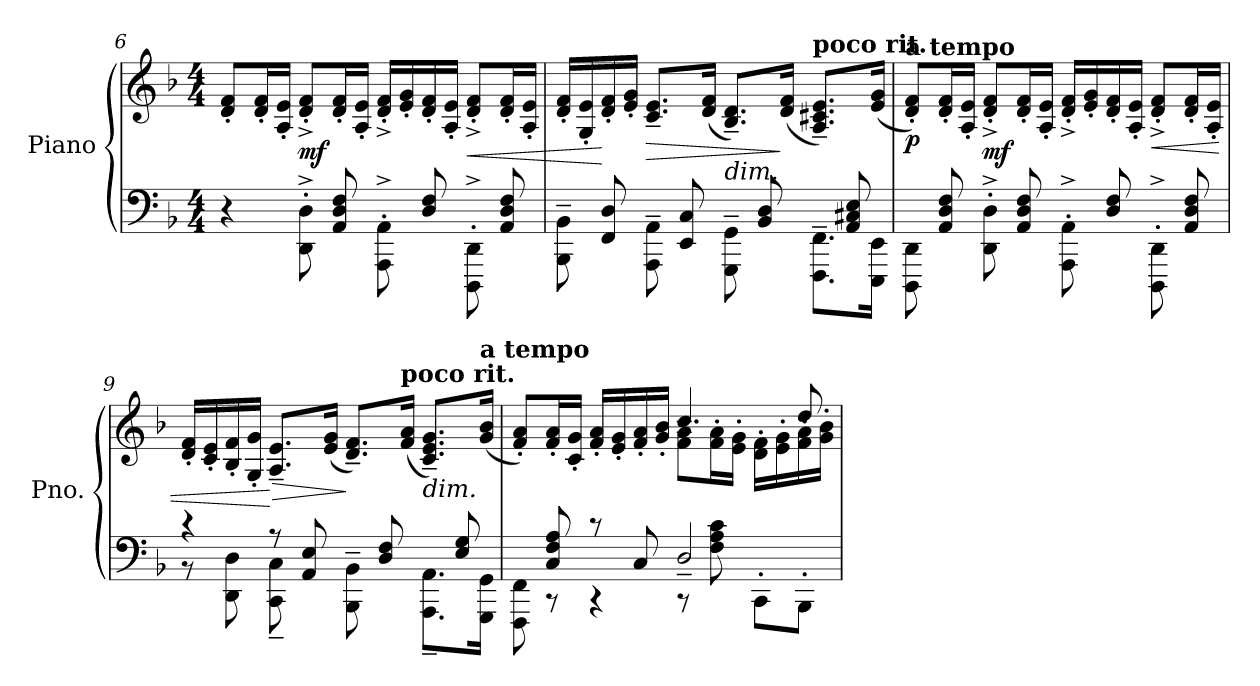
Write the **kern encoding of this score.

**kern	**kern	**dynam
*part1	*part1	*part1
*staff2	*staff1	*staff1/2
*I"Piano	*	*
*I'Pno.	*	*
!!LO:LB:g=z
*clefF4	*clefG2	*
*k[b-]	*k[b-]	*
*M4/4	*M4/4	*
=6	=6	=6
4r	8d/' 8f/'L	.
.	16d/' 16f/'L	.
.	16A/' 16e/'JJ	.
!	!	!LO:DY:b
8DD\'^ 8D\'^	8d/'^ 8f/'^L	mf
8AA/ 8D/ 8F/	16d/' 16f/'L	.
.	16A/' 16e/'JJ	.
8AAA\'^ 8AA\'^	16d/'^ 16f/'^LL	.
.	16e/' 16g/'	.
8D/ 8F/	16d/' 16f/'	.
.	16A/' 16e/'JJ	.
!	!	!LO:HP:b
8DDD\'^ 8DD\'^	8d/'^ 8f/'^L	<
8AA/ 8D/ 8F/	16d/' 16f/'L	.
.	16A/' 16e/'JJ	.
=7	=7	=7
*^	*	*
8BBB-\~ 8BB-\~	8ryy	16d/' 16f/'LL	.
.	.	16G/' 16e/'	.
8ryy	8FF/ 8D/	16d/' 16f/'	[
.	.	16e/' 16g/'JJ	.
!	!	!	!LO:HP:b
8AAA\~ 8AA\~	8ryy	8.c/~ 8.e/~L	>
8ryy	8EE/ 8C/	.	.
.	.	(<16d/ 16f/Jk	.
!	!	!LO:TX:b:i:t=dim.	!
8GGG\~ 8GG\~	8ryy	8.B-/~ 8.d/~L)	.
8ryy	8BB-/ 8D/	.	.
.	.	(<16d/ 16f/Jk	]
!	!	!LO:TX:a:B:t=poco rit.	!
8.FFF\~ 8.FF\~L	8ryy	8.A/~ 8.c#X/~ 8.e/~L)	.
.	8AA/ 8C#X/ 8E/	.	.
16EEE\ 16EE\Jk	.	(<16e/ 16g/Jk	.
*v	*v	*	*
=8	=8	=8
!	!LO:TX:a:B:t=a tempo	!
!	!	!LO:DY:b
8DDD\ 8DD\	8d/' 8f/'L)	p
8AA/ 8D/ 8F/	16d/' 16f/'L	.
.	16A/' 16e/'JJ	.
!	!	!LO:DY:b
8DD\'^ 8D\'^	8d/'^ 8f/'^L	mf
8AA/ 8D/ 8F/	16d/' 16f/'L	.
.	16A/' 16e/'JJ	.
8AAA\'^ 8AA\'^	16d/'^ 16f/'^LL	.
.	16e/' 16g/'	.
8D/ 8F/	16d/' 16f/'	.
.	16A/' 16e/'JJ	.
!	!	!LO:HP:b
8DDD\'^ 8DD\'^	8d/'^ 8f/'^L	<
8AA/ 8D/ 8F/	16d/' 16f/'L	.
.	16A/' 16e/'JJ	.
!!LO:LB:g=z
=9	=9	=9
*^	*	*
4r	8r	16d/' 16f/'LL	.
.	.	16c/' 16e/'	.
.	8DD\ 8D\	16B-/' 16f/'	.
.	.	16G/' 16g/'JJ	.
!	!	!	!LO:HP:n=1:b
8r	8CC\~ 8C\~	8.A/~ 8.e/~L	[ >
8AA/ 8E/	8ryy	.	.
.	.	(<16e/ 16g/Jk	.
8ryy	8BBB-\~ 8BB-\~	8.d/~ 8.f/~L)	]
8D/ 8F/	8ryy	.	.
!	!	!LO:TX:a:B:t=poco rit.	!
.	.	(<16f/ 16a/Jk	.
!	!	!LO:TX:b:i:t=dim.	!
8ryy	8.AAA\~ 8.AA\~L	8.c/~ 8.e/~ 8.g/~L)	.
8E/ 8G/	.	.	.
!	!	!LO:TX:a:B:t=a tempo	!
.	16GGG\ 16GG\Jk	(<16g/ 16b-/Jk	.
=10	=10	=10	=10
*	*	*^	*
8FFF\ 8FF\	8ryy	8f/' 8a/'L)	2ryy	.
8rCC	8C/ 8F/ 8A/	16f/' 16a/'L	.	.
.	.	16c/' 16g/'JJ	.	.
4rCC	8rc	16f/' 16a/'LL	.	.
.	.	16e/' 16g/'	.	.
.	8C/	16f/' 16a/'	.	.
.	.	16g/' 16b-/'JJ	.	.
8rCC	2D~/	8f\~ 8a\~L	4.cc~/	.
8F\ 8A\ 8c\	.	16f\' 16a\'L	.	.
.	.	16e\' 16g\'JJ	.	.
8CC'\L	.	16d\' 16f\'LL	.	.
.	.	16e\' 16g\'	.	.
8BBB-'\J	.	16f\' 16a\'	8dd/	.
.	.	16g\' 16b-\'JJ	.	.
*v	*v	*	*	*
*	*v	*v	*
=	=	=
*-	*-	*-
